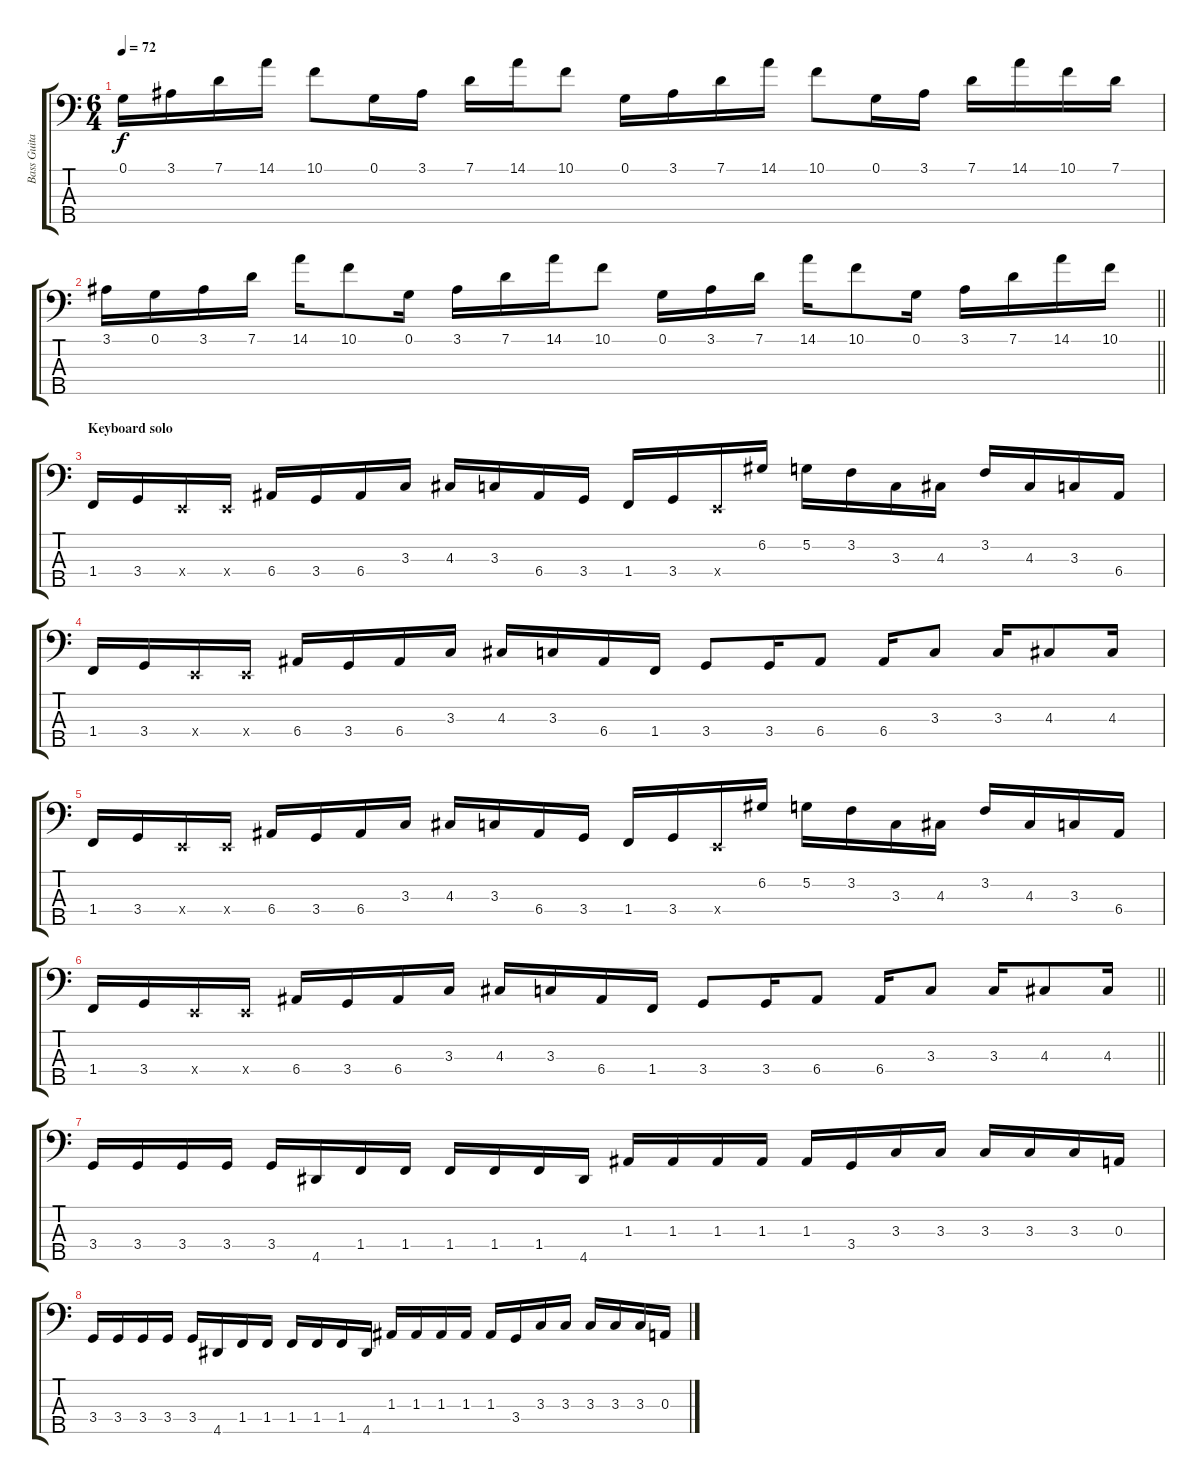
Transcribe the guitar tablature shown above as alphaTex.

\track ("Bass Guitar" "Bass Guita") {instrument electricbassfinger}
\staff {score tabs}
\tuning (G2 D2 A1 E1 B0) {hide}
\ts (6 4)
\tempo 72
\clef f4
\ks c
0.1.16{dy f} 3.1.16 7.1.16 14.1.16 10.1.8 0.1.16 3.1.16 7.1.16 14.1.16 10.1.8 0.1.16 3.1.16 7.1.16 14.1.16 10.1.8 0.1.16 3.1.16 7.1.16 14.1.16 10.1.16 7.1.16 |
\barLineRight lightlight
3.1.16 0.1.16 3.1.16 7.1.16 14.1.16 10.1.8 0.1.16 3.1.16 7.1.16 14.1.16 10.1.8 0.1.16 3.1.16 7.1.16 14.1.16 10.1.8 0.1.16 3.1.16 7.1.16 14.1.16 10.1.16 |
\section ("" "Keyboard solo")
1.4.16 3.4.16 0.4{x}.16 0.4{x}.16 6.4.16 3.4.16 6.4.16 3.3.16 4.3.16 3.3.16 6.4.16 3.4.16 1.4.16 3.4.16 0.4{x}.16 6.2.16 5.2.16 3.2.16 3.3.16 4.3.16 3.2.16 4.3.16 3.3.16 6.4.16 |
1.4.16 3.4.16 0.4{x}.16 0.4{x}.16 6.4.16 3.4.16 6.4.16 3.3.16 4.3.16 3.3.16 6.4.16 1.4.16 3.4.8 3.4.16 6.4.8 6.4.16 3.3.8 3.3.16 4.3.8 4.3.16 |
1.4.16 3.4.16 0.4{x}.16 0.4{x}.16 6.4.16 3.4.16 6.4.16 3.3.16 4.3.16 3.3.16 6.4.16 3.4.16 1.4.16 3.4.16 0.4{x}.16 6.2.16 5.2.16 3.2.16 3.3.16 4.3.16 3.2.16 4.3.16 3.3.16 6.4.16 |
\barLineRight lightlight
1.4.16 3.4.16 0.4{x}.16 0.4{x}.16 6.4.16 3.4.16 6.4.16 3.3.16 4.3.16 3.3.16 6.4.16 1.4.16 3.4.8 3.4.16 6.4.8 6.4.16 3.3.8 3.3.16 4.3.8 4.3.16 |
\section ("" "")
3.4.16 3.4.16 3.4.16 3.4.16 3.4.16 4.5.16 1.4.16 1.4.16 1.4.16 1.4.16 1.4.16 4.5.16 1.3.16 1.3.16 1.3.16 1.3.16 1.3.16 3.4.16 3.3.16 3.3.16 3.3.16 3.3.16 3.3.16 0.3.16 |
3.4.16 3.4.16 3.4.16 3.4.16 3.4.16 4.5.16 1.4.16 1.4.16 1.4.16 1.4.16 1.4.16 4.5.16 1.3.16 1.3.16 1.3.16 1.3.16 1.3.16 3.4.16 3.3.16 3.3.16 3.3.16 3.3.16 3.3.16 0.3.16
